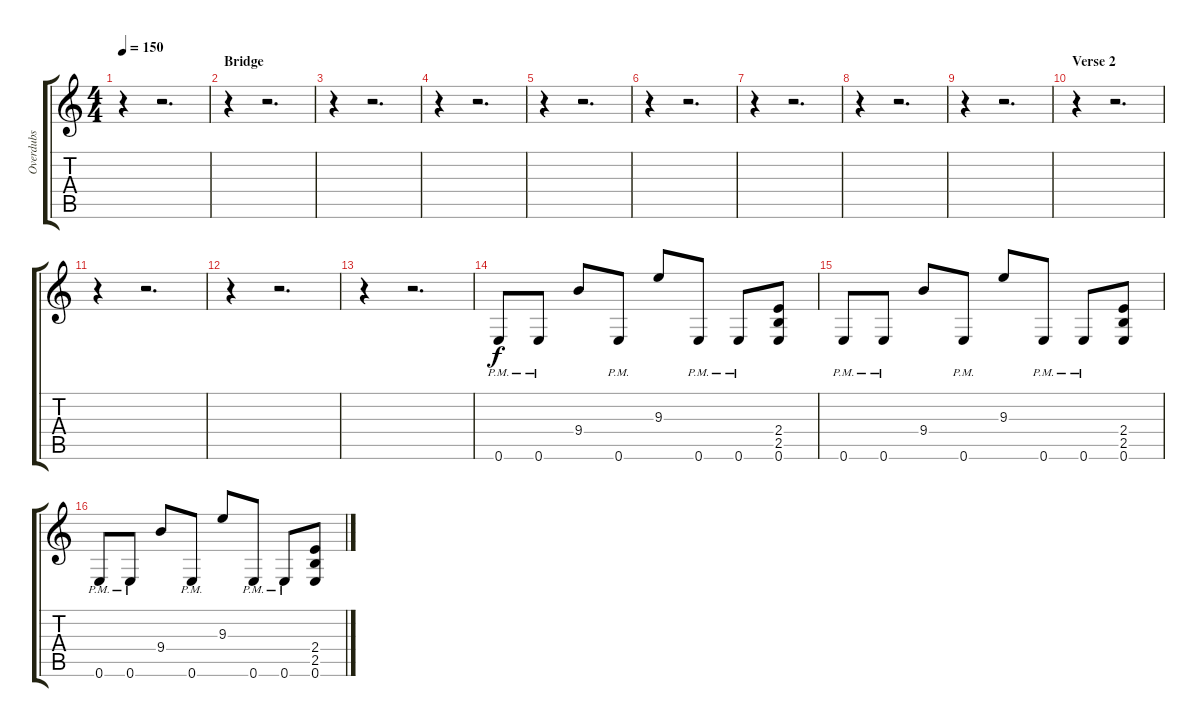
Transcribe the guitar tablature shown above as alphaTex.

\track ("Overdubs" "Overdubs") {instrument distortionguitar}
\staff {score tabs}
\tuning (E4 B3 G3 D3 A2 E2) {hide}
\ts (4 4)
\tempo 150
\clef g2
\ks c
r.4{dy f} r.2{d} |
\section ("" "Bridge")
r.4 r.2{d} |
r.4 r.2{d} |
r.4 r.2{d} |
r.4 r.2{d} |
r.4 r.2{d} |
r.4 r.2{d} |
r.4 r.2{d} |
r.4 r.2{d} |
\section ("" "Verse 2")
r.4 r.2{d} |
r.4 r.2{d} |
r.4 r.2{d} |
r.4 r.2{d} |
0.6{pm}.8 0.6{pm}.8 9.4.8 0.6{pm}.8 9.3.8 0.6{pm}.8 0.6{pm}.8 (2.4 2.5 0.6).8 |
0.6{pm}.8 0.6{pm}.8 9.4.8 0.6{pm}.8 9.3.8 0.6{pm}.8 0.6{pm}.8 (2.4 2.5 0.6).8 |
0.6{pm}.8 0.6{pm}.8 9.4.8 0.6{pm}.8 9.3.8 0.6{pm}.8 0.6{pm}.8 (2.4 2.5 0.6).8
